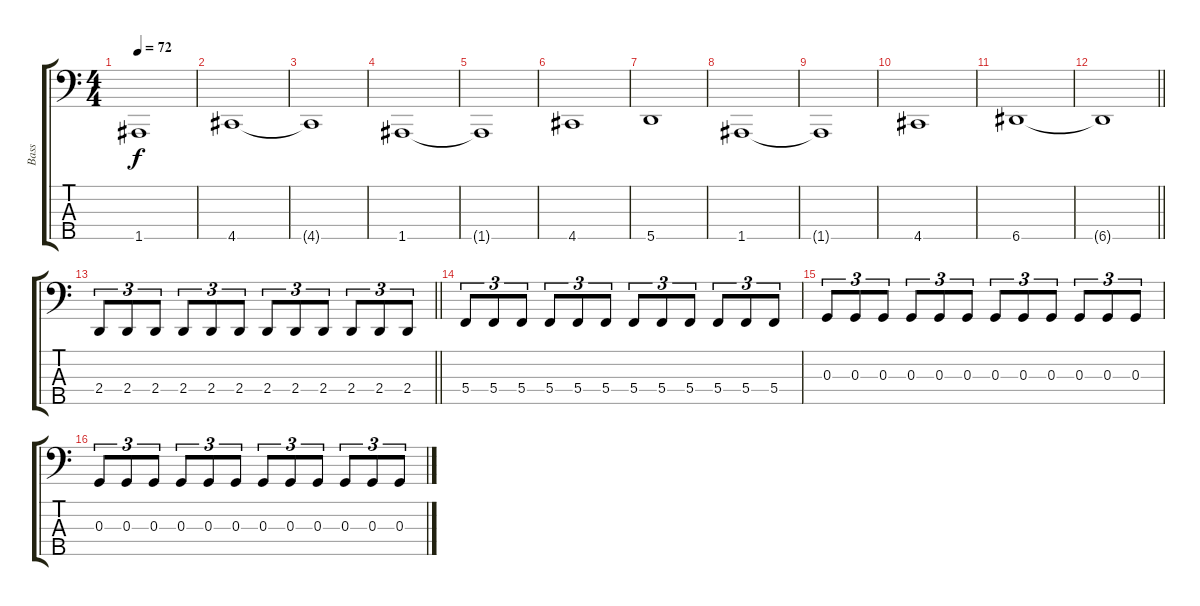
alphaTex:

\track ("Bass" "Bass") {instrument electricbasspick}
\staff {score tabs}
\tuning (F2 C2 G1 C1 A0) {hide}
\ts (4 4)
\tempo 72
\clef f4
\ks c
1.5{t}.1{dy f} |
4.5.1 |
4.5{t}.1 |
1.5.1 |
1.5{t}.1 |
4.5.1 |
5.5.1 |
1.5.1 |
1.5{t}.1 |
4.5.1 |
6.5.1 |
\barLineRight lightlight
6.5{t}.1 |
\barLineRight lightlight
2.4.8{tu (3 2)} 2.4.8{tu (3 2)} 2.4.8{tu (3 2)} 2.4.8{tu (3 2)} 2.4.8{tu (3 2)} 2.4.8{tu (3 2)} 2.4.8{tu (3 2)} 2.4.8{tu (3 2)} 2.4.8{tu (3 2)} 2.4.8{tu (3 2)} 2.4.8{tu (3 2)} 2.4.8{tu (3 2)} |
5.4.8{tu (3 2)} 5.4.8{tu (3 2)} 5.4.8{tu (3 2)} 5.4.8{tu (3 2)} 5.4.8{tu (3 2)} 5.4.8{tu (3 2)} 5.4.8{tu (3 2)} 5.4.8{tu (3 2)} 5.4.8{tu (3 2)} 5.4.8{tu (3 2)} 5.4.8{tu (3 2)} 5.4.8{tu (3 2)} |
0.3.8{tu (3 2)} 0.3.8{tu (3 2)} 0.3.8{tu (3 2)} 0.3.8{tu (3 2)} 0.3.8{tu (3 2)} 0.3.8{tu (3 2)} 0.3.8{tu (3 2)} 0.3.8{tu (3 2)} 0.3.8{tu (3 2)} 0.3.8{tu (3 2)} 0.3.8{tu (3 2)} 0.3.8{tu (3 2)} |
0.3.8{tu (3 2)} 0.3.8{tu (3 2)} 0.3.8{tu (3 2)} 0.3.8{tu (3 2)} 0.3.8{tu (3 2)} 0.3.8{tu (3 2)} 0.3.8{tu (3 2)} 0.3.8{tu (3 2)} 0.3.8{tu (3 2)} 0.3.8{tu (3 2)} 0.3.8{tu (3 2)} 0.3.8{tu (3 2)}
